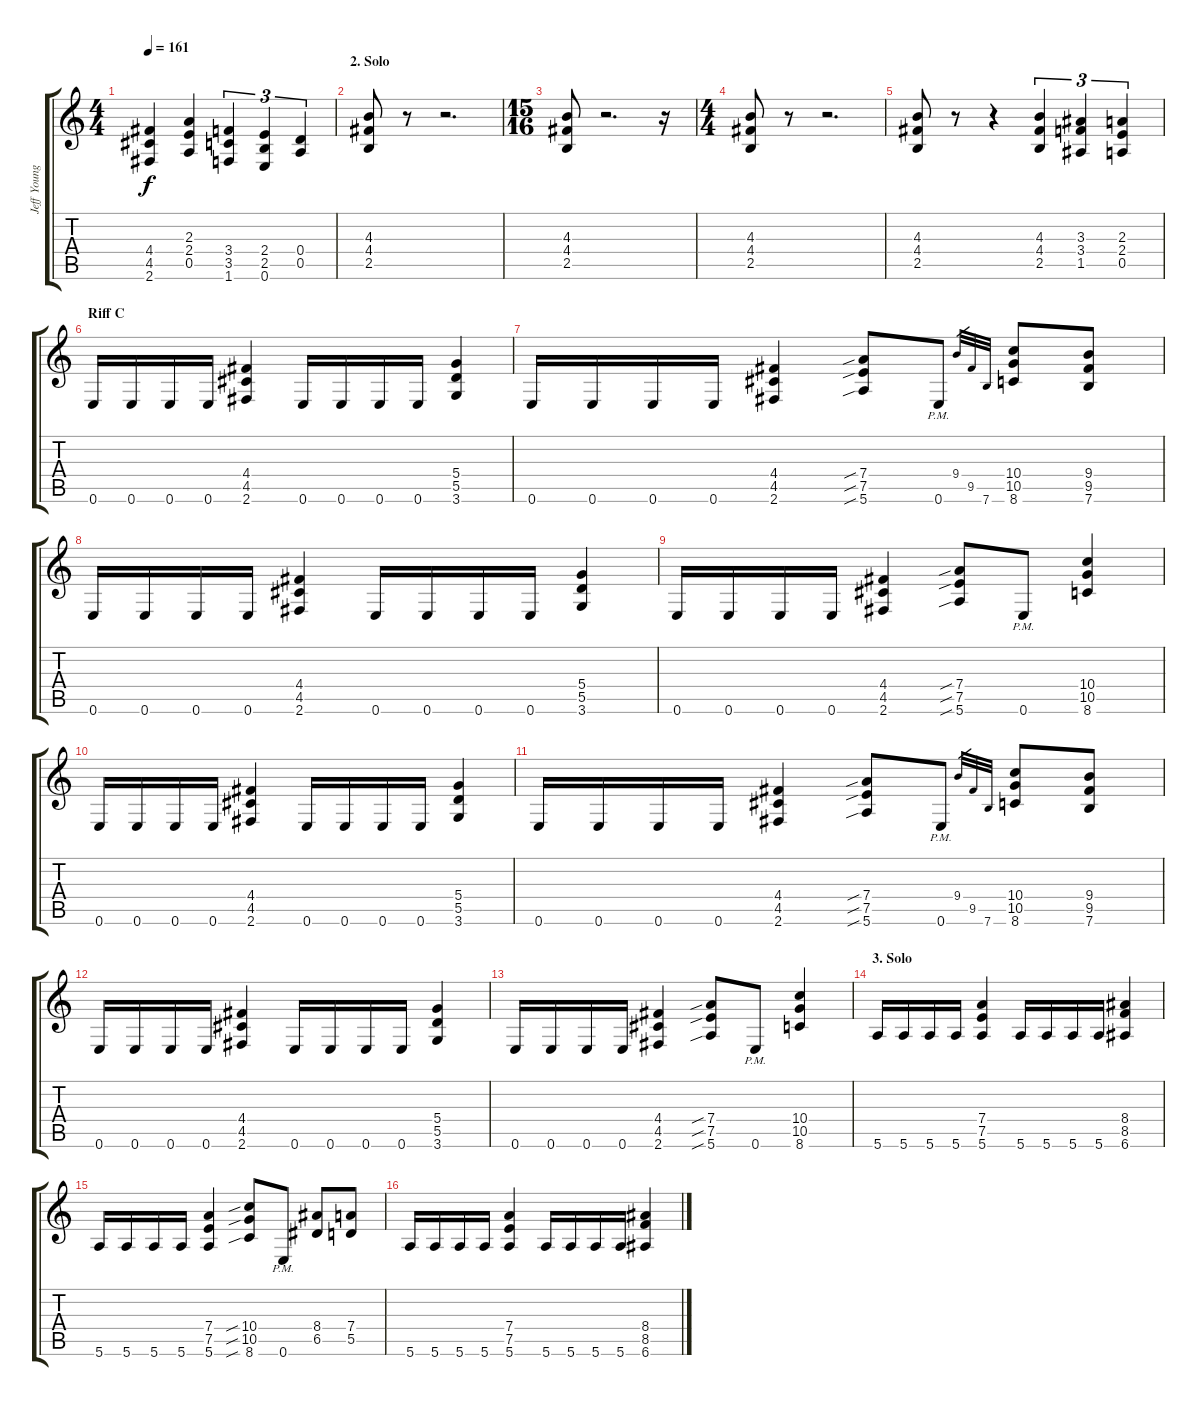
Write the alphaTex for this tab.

\track ("Jeff Young" "Jeff Young") {instrument distortionguitar}
\staff {score tabs}
\tuning (E4 B3 G3 D3 A2 E2) {hide}
\ts (4 4)
\tempo 161
\clef g2
\ks c
(4.4 4.5 2.6).4{dy f} (2.3 2.4 0.5).4 (3.4 3.5 1.6).4{tu (3 2)} (2.4 2.5 0.6).4{tu (3 2)} (0.4 0.5).4{tu (3 2)} |
\section ("" "2. Solo")
(4.3 4.4 2.5).8 r.8 r.2{d} |
\ts (15 16)
(4.3 4.4 2.5).8 r.2{d} r.16 |
\ts (4 4)
(4.3 4.4 2.5).8 r.8 r.2{d} |
(4.3 4.4 2.5).8 r.8 r.4 (4.3 4.4 2.5).4{tu (3 2)} (3.3 3.4 1.5).4{tu (3 2)} (2.3 2.4 0.5).4{tu (3 2)} |
\section ("" "Riff C")
0.6.16 0.6.16 0.6.16 0.6.16 (4.4 4.5 2.6).4 0.6.16 0.6.16 0.6.16 0.6.16 (5.4 5.5 3.6).4 |
0.6.16 0.6.16 0.6.16 0.6.16 (4.4 4.5 2.6).4 (7.4{sib} 7.5{sib} 5.6{sib}).8 0.6{pm}.8 9.4.32{gr} 9.5.32{gr} 7.6.32{gr} (10.4 10.5 8.6).8 (9.4 9.5 7.6).8 |
0.6.16 0.6.16 0.6.16 0.6.16 (4.4 4.5 2.6).4 0.6.16 0.6.16 0.6.16 0.6.16 (5.4 5.5 3.6).4 |
0.6.16 0.6.16 0.6.16 0.6.16 (4.4 4.5 2.6).4 (7.4{sib} 7.5{sib} 5.6{sib}).8 0.6{pm}.8 (10.4 10.5 8.6).4 |
0.6.16 0.6.16 0.6.16 0.6.16 (4.4 4.5 2.6).4 0.6.16 0.6.16 0.6.16 0.6.16 (5.4 5.5 3.6).4 |
0.6.16 0.6.16 0.6.16 0.6.16 (4.4 4.5 2.6).4 (7.4{sib} 7.5{sib} 5.6{sib}).8 0.6{pm}.8 9.4.32{gr} 9.5.32{gr} 7.6.32{gr} (10.4 10.5 8.6).8 (9.4 9.5 7.6).8 |
0.6.16 0.6.16 0.6.16 0.6.16 (4.4 4.5 2.6).4 0.6.16 0.6.16 0.6.16 0.6.16 (5.4 5.5 3.6).4 |
0.6.16 0.6.16 0.6.16 0.6.16 (4.4 4.5 2.6).4 (7.4{sib} 7.5{sib} 5.6{sib}).8 0.6{pm}.8 (10.4 10.5 8.6).4 |
\section ("" "3. Solo")
5.6.16 5.6.16 5.6.16 5.6.16 (7.4 7.5 5.6).4 5.6.16 5.6.16 5.6.16 5.6.16 (8.4 8.5 6.6).4 |
5.6.16 5.6.16 5.6.16 5.6.16 (7.4 7.5 5.6).4 (10.4{sib} 10.5{sib} 8.6{sib}).8 0.6{pm}.8 (8.4 6.5).8 (7.4 5.5).8 |
5.6.16 5.6.16 5.6.16 5.6.16 (7.4 7.5 5.6).4 5.6.16 5.6.16 5.6.16 5.6.16 (8.4 8.5 6.6).4
